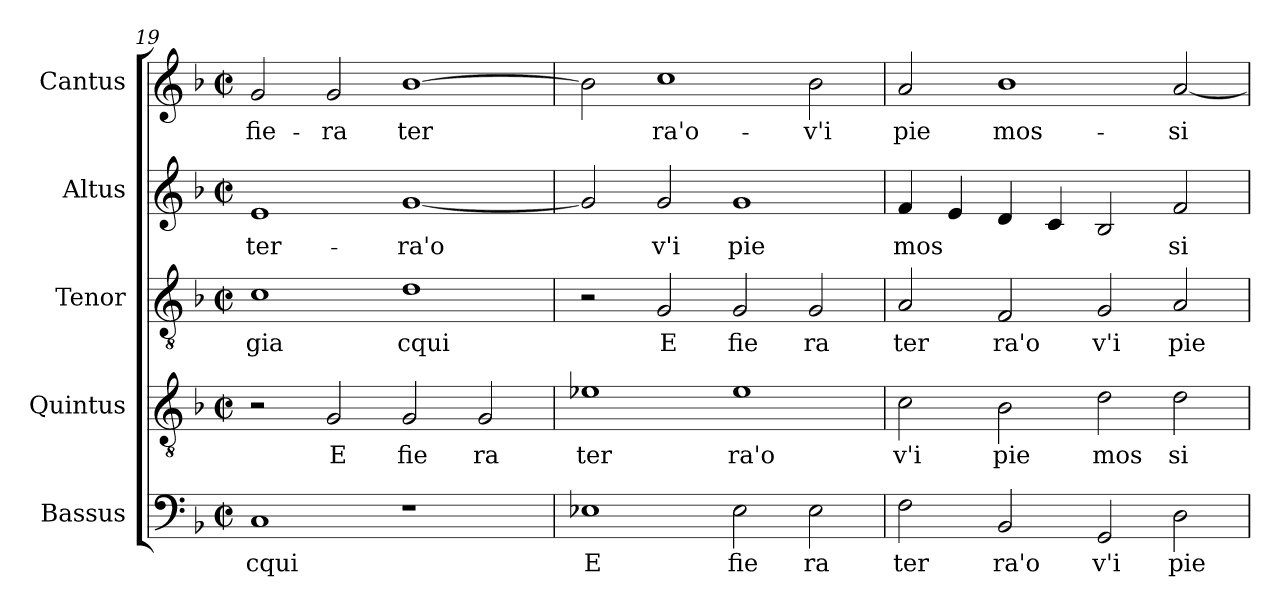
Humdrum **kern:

**kern	**text	**kern	**text	**kern	**text	**kern	**text	**kern	**text
*part5	*part5	*part4	*part4	*part3	*part3	*part2	*part2	*part1	*part1
*staff5	*staff5	*staff4	*staff4	*staff3	*staff3	*staff2	*staff2	*staff1	*staff1
*I"Bassus	*	*I"Quintus	*	*I"Tenor	*	*I"Altus	*	*I"Cantus	*
*clefF4	*	*clefGv2	*	*clefGv2	*	*clefG2	*	*clefG2	*
*k[b-]	*	*k[b-]	*	*k[b-]	*	*k[b-]	*	*k[b-]	*
*F:	*	*F:	*	*F:	*	*F:	*	*F:	*
*M2/2	*	*M2/2	*	*M2/2	*	*M2/2	*	*M2/2	*
*met(c|)	*	*met(c|)	*	*met(c|)	*	*met(c|)	*	*met(c|)	*
=19	=19	=19	=19	=19	=19	=19	=19	=19	=19
!	!LO:LY:b:cj	!	!	!	!LO:LY:b:cj	!	!LO:LY:b:cj	!	!LO:LY:b:cj
1C	cqui	2r	.	1c	gia	1e	ter-	2g/	fie-
!	!	!	!LO:LY:b:cj	!	!	!	!	!	!LO:LY:b:cj
.	.	2G/	E	.	.	.	.	2g/	-ra
!	!	!	!LO:LY:b:cj	!	!LO:LY:b:cj	!	!LO:LY:b:cj	!	!LO:LY:b:cj
1r	.	2G/	fie	1d	cqui	[<1g	-ra'o-	[>1b-	ter-
!	!	!	!LO:LY:b:cj	!	!	!	!	!	!
.	.	2G/	ra	.	.	.	.	.	.
=20	=20	=20	=20	=20	=20	=20	=20	=20	=20
!	!LO:LY:b:cj	!	!LO:LY:b:cj	!	!	!	!LO:LY:b:cj	!	!LO:LY:b:cj
1E-X	E	1e-X	ter	2r	.	2g/]	--	2b-\]	--
!	!	!	!	!	!LO:LY:b:cj	!	!LO:LY:b:cj	!	!LO:LY:b:cj
.	.	.	.	2G/	E	2g/	-v'i	1cc	-ra'o-
!	!LO:LY:b:cj	!	!LO:LY:b:cj	!	!LO:LY:b:cj	!	!LO:LY:b:cj	!	!
2E-\	fie	1e-	ra'o	2G/	fie	1g	pie	.	.
!	!LO:LY:b:cj	!	!	!	!LO:LY:b:cj	!	!	!	!LO:LY:b:cj
2E-\	ra	.	.	2G/	ra	.	.	2b-\	-v'i
=21	=21	=21	=21	=21	=21	=21	=21	=21	=21
!	!LO:LY:b:cj	!	!LO:LY:b:cj	!	!LO:LY:b:cj	!	!LO:LY:b:cj	!	!LO:LY:b:cj
2F\	ter	2c\	v'i	2A/	ter	4f/	mos-	2a/	pie
!	!	!	!	!	!	!	!LO:LY:b:cj	!	!
.	.	.	.	.	.	4e/	--	.	.
!	!LO:LY:b:cj	!	!LO:LY:b:cj	!	!LO:LY:b:cj	!	!LO:LY:b:cj	!	!LO:LY:b:cj
2BB-/	ra'o	2B-\	pie	2F/	ra'o	4d/	--	1b-	mos-
!	!	!	!	!	!	!	!LO:LY:b:cj	!	!
.	.	.	.	.	.	4c/	--	.	.
!	!LO:LY:b:cj	!	!LO:LY:b:cj	!	!LO:LY:b:cj	!	!LO:LY:b:cj	!	!
2GG/	v'i	2d\	mos	2G/	v'i	2B-/	--	.	.
!	!LO:LY:b:cj	!	!LO:LY:b:cj	!	!LO:LY:b:cj	!	!LO:LY:b:cj	!	!LO:LY:b:cj
2D\	pie	2d\	si	2A/	pie	2f/	-si	[<2a/	-si
=	=	=	=	=	=	=	=	=	=
*-	*-	*-	*-	*-	*-	*-	*-	*-	*-
